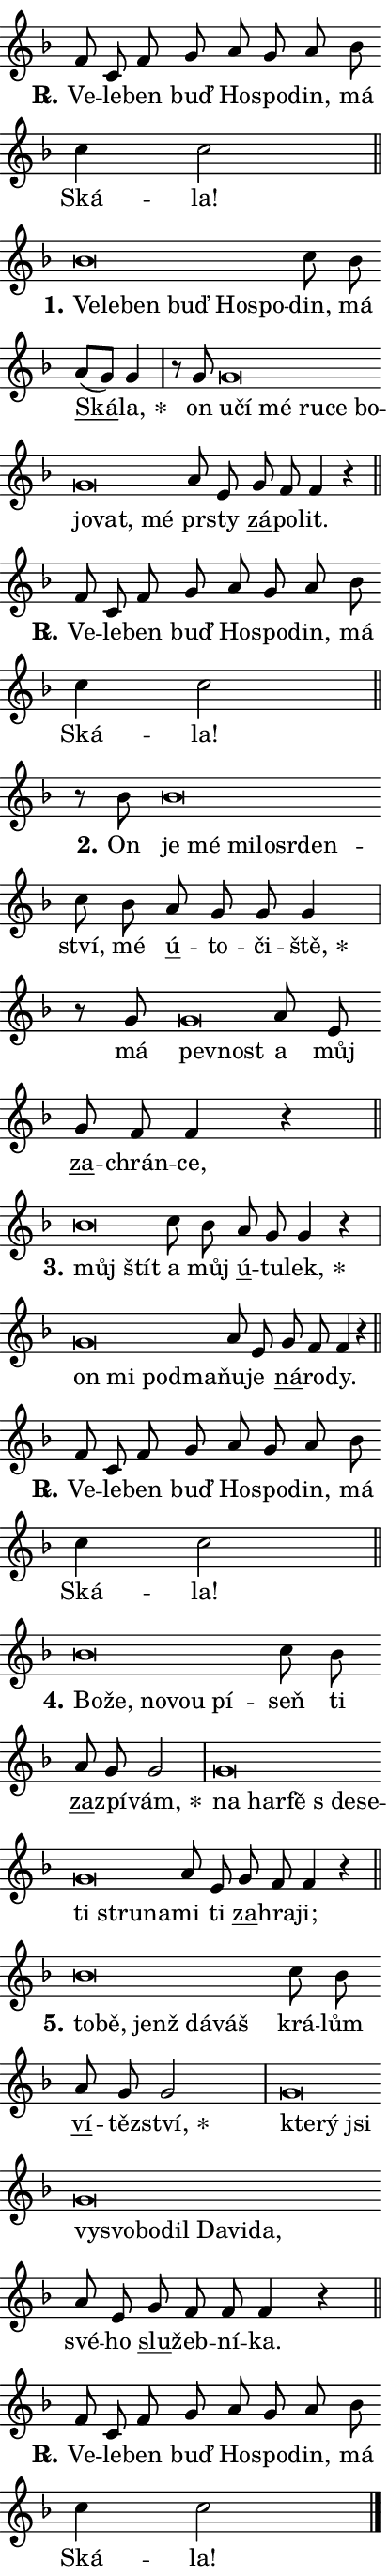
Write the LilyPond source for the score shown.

\version "2.24.0"
\header { tagline = "" }
\paper {
  indent = 0\cm
  top-margin = 0\cm
  right-margin = 0.13\cm % to fit lyric hyphens
  bottom-margin = 0\cm
  left-margin = 0\cm
  paper-width = 7\cm
  page-breaking = #ly:one-page-breaking
  system-system-spacing.basic-distance = #11
  score-system-spacing.basic-distance = #11
  ragged-last = ##f
}


%% Author: Thomas Morley
%% https://lists.gnu.org/archive/html/lilypond-user/2020-05/msg00002.html
#(define (line-position grob)
"Returns position of @var[grob} in current system:
   @code{'start}, if at first time-step
   @code{'end}, if at last time-step
   @code{'middle} otherwise
"
  (let* ((col (ly:item-get-column grob))
         (ln (ly:grob-object col 'left-neighbor))
         (rn (ly:grob-object col 'right-neighbor))
         (col-to-check-left (if (ly:grob? ln) ln col))
         (col-to-check-right (if (ly:grob? rn) rn col))
         (break-dir-left
           (and
             (ly:grob-property col-to-check-left 'non-musical #f)
             (ly:item-break-dir col-to-check-left)))
         (break-dir-right
           (and
             (ly:grob-property col-to-check-right 'non-musical #f)
             (ly:item-break-dir col-to-check-right))))
        (cond ((eqv? 1 break-dir-left) 'start)
              ((eqv? -1 break-dir-right) 'end)
              (else 'middle))))

#(define (tranparent-at-line-position vctor)
  (lambda (grob)
  "Relying on @code{line-position} select the relevant enry from @var{vctor}.
Used to determine transparency,"
    (case (line-position grob)
      ((end) (not (vector-ref vctor 0)))
      ((middle) (not (vector-ref vctor 1)))
      ((start) (not (vector-ref vctor 2))))))

noteHeadBreakVisibility =
#(define-music-function (break-visibility)(vector?)
"Makes @code{NoteHead}s transparent relying on @var{break-visibility}"
#{
  \override NoteHead.transparent =
    #(tranparent-at-line-position break-visibility)
#})

#(define delete-ledgers-for-transparent-note-heads
  (lambda (grob)
    "Reads whether a @code{NoteHead} is transparent.
If so this @code{NoteHead} is removed from @code{'note-heads} from
@var{grob}, which is supposed to be @code{LedgerLineSpanner}.
As a result ledgers are not printed for this @code{NoteHead}"
    (let* ((nhds-array (ly:grob-object grob 'note-heads))
           (nhds-list
             (if (ly:grob-array? nhds-array)
                 (ly:grob-array->list nhds-array)
                 '()))
           ;; Relies on the transparent-property being done before
           ;; Staff.LedgerLineSpanner.after-line-breaking is executed.
           ;; This is fragile ...
           (to-keep
             (remove
               (lambda (nhd)
                 (ly:grob-property nhd 'transparent #f))
               nhds-list)))
      ;; TODO find a better method to iterate over grob-arrays, similiar
      ;; to filter/remove etc for lists
      ;; For now rebuilt from scratch
      (set! (ly:grob-object grob 'note-heads)  '())
      (for-each
        (lambda (nhd)
          (ly:pointer-group-interface::add-grob grob 'note-heads nhd))
        to-keep))))

squashNotes = {
  \override NoteHead.X-extent = #'(-0.2 . 0.2)
  \override NoteHead.Y-extent = #'(-0.75 . 0)
  \override NoteHead.stencil =
    #(lambda (grob)
       (let ((pos (ly:grob-property grob 'staff-position)))
         (begin
           (if (< pos -7) (display "ERROR: Lower brevis then expected\n") (display ""))
           (if (<= pos -6) ly:text-interface::print ly:note-head::print))))
}
unSquashNotes = {
  \revert NoteHead.X-extent
  \revert NoteHead.Y-extent
  \revert NoteHead.stencil
}

hideNotes = \noteHeadBreakVisibility #begin-of-line-visible
unHideNotes = \noteHeadBreakVisibility #all-visible

% work-around for resetting accidentals
% https://lilypond.org/doc/v2.23/Documentation/notation/displaying-rhythms#unmetered-music
cadenzaMeasure = {
  \cadenzaOff
  \partial 1024 s1024
  \cadenzaOn
}

#(define-markup-command (accent layout props text) (markup?)
  "Underline accented syllable"
  (interpret-markup layout props
    #{\markup \override #'(offset . 4.3) \underline { #text }#}))

responsum = \markup \concat {
  "R" \hspace #-1.05 \path #0.1 #'((moveto 0 0.07) (lineto 0.9 0.8)) \hspace #0.05 "."
}

spaceSize = #0.6828661417322834 % exact space size for TeX Gyre Schola

\layout {
  \context {
    \Staff
    \remove "Time_signature_engraver"
    \override LedgerLineSpanner.after-line-breaking = #delete-ledgers-for-transparent-note-heads
  }
  \context {
    \Lyrics {
      \override LyricSpace.minimum-distance = \spaceSize
      \override LyricText.font-name = #"TeX Gyre Schola"
      \override LyricText.font-size = 1
      \override StanzaNumber.font-name = #"TeX Gyre Schola Bold"
      \override StanzaNumber.font-size = 1
    }
  }
  \context {
    \Score 
    \override NoteHead.text =
      #(lambda (grob) 
        (let ((pos (ly:grob-property grob 'staff-position)))
          #{\markup {
            \combine
              \halign #-0.55 \raise #(if (= pos -6) 0 0.5) \override #'(thickness . 2) \draw-line #'(3.2 . 0)
              \musicglyph "noteheads.sM1"
          }#}))
  }
}

% magnetic-lyrics.ily
%
%   written by
%     Jean Abou Samra <jean@abou-samra.fr>
%     Werner Lemberg <wl@gnu.org>
%
%   adapted by
%     Jiri Hon <jiri.hon@gmail.com>
%
% Version 2022-Apr-15

% https://www.mail-archive.com/lilypond-user@gnu.org/msg149350.html

#(define (Left_hyphen_pointer_engraver context)
   "Collect syllable-hyphen-syllable occurrences in lyrics and store
them in properties.  This engraver only looks to the left.  For
example, if the lyrics input is @code{foo -- bar}, it does the
following.

@itemize @bullet
@item
Set the @code{text} property of the @code{LyricHyphen} grob between
@q{foo} and @q{bar} to @code{foo}.

@item
Set the @code{left-hyphen} property of the @code{LyricText} grob with
text @q{foo} to the @code{LyricHyphen} grob between @q{foo} and
@q{bar}.
@end itemize

Use this auxiliary engraver in combination with the
@code{lyric-@/text::@/apply-@/magnetic-@/offset!} hook."
   (let ((hyphen #f)
         (text #f))
     (make-engraver
      (acknowledgers
       ((lyric-syllable-interface engraver grob source-engraver)
        (set! text grob)))
      (end-acknowledgers
       ((lyric-hyphen-interface engraver grob source-engraver)
        ;(when (not (grob::has-interface grob 'lyric-space-interface))
          (set! hyphen grob)));)
      ((stop-translation-timestep engraver)
       (when (and text hyphen)
         (ly:grob-set-object! text 'left-hyphen hyphen))
       (set! text #f)
       (set! hyphen #f)))))

#(define (lyric-text::apply-magnetic-offset! grob)
   "If the space between two syllables is less than the value in
property @code{LyricText@/.details@/.squash-threshold}, move the right
syllable to the left so that it gets concatenated with the left
syllable.

Use this function as a hook for
@code{LyricText@/.after-@/line-@/breaking} if the
@code{Left_@/hyphen_@/pointer_@/engraver} is active."
   (let ((hyphen (ly:grob-object grob 'left-hyphen #f)))
     (when hyphen
       (let ((left-text (ly:spanner-bound hyphen LEFT)))
         (when (grob::has-interface left-text 'lyric-syllable-interface)
           (let* ((common (ly:grob-common-refpoint grob left-text X))
                  (this-x-ext (ly:grob-extent grob common X))
                  (left-x-ext
                   (begin
                     ;; Trigger magnetism for left-text.
                     (ly:grob-property left-text 'after-line-breaking)
                     (ly:grob-extent left-text common X)))
                  ;; `delta` is the gap width between two syllables.
                  (delta (- (interval-start this-x-ext)
                            (interval-end left-x-ext)))
                  (details (ly:grob-property grob 'details))
                  (threshold (assoc-get 'squash-threshold details 0.2)))
             (when (< delta threshold)
               (let* (;; We have to manipulate the input text so that
                      ;; ligatures crossing syllable boundaries are not
                      ;; disabled.  For languages based on the Latin
                      ;; script this is essentially a beautification.
                      ;; However, for non-Western scripts it can be a
                      ;; necessity.
                      (lt (ly:grob-property left-text 'text))
                      (rt (ly:grob-property grob 'text))
                      (is-space (grob::has-interface hyphen 'lyric-space-interface))
                      (space (if is-space " " ""))
                      (extra-delta (if is-space spaceSize 0))
                      ;; Append new syllable.
                      (ltrt-space (if (and (string? lt) (string? rt))
                                (string-append lt space rt)
                                (make-concat-markup (list lt space rt))))
                      ;; Right-align `ltrt` to the right side.
                      (ltrt-space-markup (grob-interpret-markup
                               grob
                               (make-translate-markup
                                (cons (interval-length this-x-ext) 0)
                                (make-right-align-markup ltrt-space)))))
                 (begin
                   ;; Don't print `left-text`.
                   (ly:grob-set-property! left-text 'stencil #f)
                   ;; Set text and stencil (which holds all collected
                   ;; syllables so far) and shift it to the left.
                   (ly:grob-set-property! grob 'text ltrt-space)
                   (ly:grob-set-property! grob 'stencil ltrt-space-markup)
                   (ly:grob-translate-axis! grob (- (- delta extra-delta)) X))))))))))


#(define (lyric-hyphen::displace-bounds-first grob)
   ;; Make very sure this callback isn't triggered too early.
   (let ((left (ly:spanner-bound grob LEFT))
         (right (ly:spanner-bound grob RIGHT)))
     (ly:grob-property left 'after-line-breaking)
     (ly:grob-property right 'after-line-breaking)
     (ly:lyric-hyphen::print grob)))

squashThreshold = #0.4

\layout {
  \context {
    \Lyrics
    \consists #Left_hyphen_pointer_engraver
    \override LyricText.after-line-breaking =
      #lyric-text::apply-magnetic-offset!
    \override LyricHyphen.stencil = #lyric-hyphen::displace-bounds-first
    \override LyricText.details.squash-threshold = \squashThreshold
    \override LyricHyphen.minimum-distance = 0
    \override LyricHyphen.minimum-length = \squashThreshold
  }
}

squashText = \override LyricText.details.squash-threshold = 9999
unSquashText = \override LyricText.details.squash-threshold = \squashThreshold

leftText = \override LyricText.self-alignment-X = #LEFT
unLeftText = \revert LyricText.self-alignment-X

starOffset = #(lambda (grob) 
                (let ((x_offset (ly:self-alignment-interface::aligned-on-x-parent grob)))
                  (if (= x_offset 0) 0 (+ x_offset 1.2))))

star = #(define-music-function (syllable)(string?)
"Append star separator at the end of a syllable"
#{
  \once \override LyricText.X-offset = #starOffset
  \lyricmode { \markup {
    #syllable
    \override #'((font-name . "TeX Gyre Schola Bold")) \hspace #0.2 \lower #0.65 \larger "*"
  } }
#})

starAccent = #(define-music-function (syllable)(string?)
"Append star separator at the end of a syllable and make accent"
#{
  \once \override LyricText.X-offset = #starOffset
  \lyricmode { \markup {
    \accent #syllable
    \override #'((font-name . "TeX Gyre Schola Bold")) \hspace #0.2 \lower #0.65 \larger "*"
  } }
#})

breath = #(define-music-function (syllable)(string?)
"Append breathing indicator at the end of a syllable"
#{
  \lyricmode { \markup { #syllable "+" } }
#})

optionalBreath = #(define-music-function (syllable)(string?)
"Append optional breathing indicator at the end of a syllable"
#{
  \lyricmode { \markup { #syllable "(+)" } }
#})


\score {
    <<
        \new Voice = "melody" { \cadenzaOn \key f \major \relative { f'8 c f g \bar "" a g a bes \bar "" c4 c2 \cadenzaMeasure \bar "||" \break } }
        \new Lyrics \lyricsto "melody" { \lyricmode { \set stanza = \responsum
Ve -- le -- ben buď Ho -- spo -- din, má Ská -- la! } }
    >>
    \layout {}
}

\score {
    <<
        \new Voice = "melody" { \cadenzaOn \key f \major \relative { \squashNotes bes'\breve*1/16 \hideNotes \breve*1/16 \bar "" \breve*1/16 \bar "" \breve*1/16 \bar "" \breve*1/16 \breve*1/16 \bar "" \unHideNotes \unSquashNotes c8 bes \bar "" a[( g)] g4 \cadenzaMeasure \bar "|" r8 g8 \squashNotes g\breve*1/16 \hideNotes \breve*1/16 \bar "" \breve*1/16 \bar "" \breve*1/16 \bar "" \breve*1/16 \bar "" \breve*1/16 \bar "" \breve*1/16 \bar "" \breve*1/16 \breve*1/16 \bar "" \unHideNotes \unSquashNotes a8 e \bar "" g f f4 r \cadenzaMeasure \bar "||" \break } }
        \new Lyrics \lyricsto "melody" { \lyricmode { \set stanza = "1."
\leftText Ve -- \squashText le -- ben buď Ho -- spo -- \unLeftText \unSquashText din, má \markup \accent Ská -- \star la, on \leftText u -- \squashText čí mé ru -- ce bo -- jo -- vat, mé \unLeftText \unSquashText pr -- sty \markup \accent zá -- po -- lit. } }
    >>
    \layout {}
}

\score {
    <<
        \new Voice = "melody" { \cadenzaOn \key f \major \relative { f'8 c f g \bar "" a g a bes \bar "" c4 c2 \cadenzaMeasure \bar "||" \break } }
        \new Lyrics \lyricsto "melody" { \lyricmode { \set stanza = \responsum
Ve -- le -- ben buď Ho -- spo -- din, má Ská -- la! } }
    >>
    \layout {}
}

\score {
    <<
        \new Voice = "melody" { \cadenzaOn \key f \major \relative { r8 bes'8 \squashNotes bes\breve*1/16 \hideNotes \breve*1/16 \bar "" \breve*1/16 \bar "" \breve*1/16 \bar "" \breve*1/16 \breve*1/16 \bar "" \unHideNotes \unSquashNotes c8 bes \bar "" a g g g4 \cadenzaMeasure \bar "|" r8 g8 \squashNotes g\breve*1/16 \hideNotes \breve*1/16 \bar "" \unHideNotes \unSquashNotes a8 e \bar "" g f f4 r \cadenzaMeasure \bar "||" \break } }
        \new Lyrics \lyricsto "melody" { \lyricmode { \set stanza = "2."
On \leftText je \squashText mé mi -- lo -- sr -- den -- \unLeftText \unSquashText ství, mé \markup \accent ú -- to -- či -- \star ště, má \leftText pev -- \squashText nost \unLeftText \unSquashText a můj \markup \accent za -- chrán -- ce, } }
    >>
    \layout {}
}

\score {
    <<
        \new Voice = "melody" { \cadenzaOn \key f \major \relative { \squashNotes bes'\breve*1/16 \hideNotes \breve*1/16 \bar "" \unHideNotes \unSquashNotes c8 bes \bar "" a g g4 r \cadenzaMeasure \bar "|" \squashNotes g\breve*1/16 \hideNotes \breve*1/16 \bar "" \breve*1/16 \breve*1/16 \bar "" \unHideNotes \unSquashNotes a8 e \bar "" g f f4 r \cadenzaMeasure \bar "||" \break } }
        \new Lyrics \lyricsto "melody" { \lyricmode { \set stanza = "3."
\leftText můj \squashText štít \unLeftText \unSquashText a můj \markup \accent ú -- tu -- \star lek, \leftText on \squashText mi pod -- ma -- \unLeftText \unSquashText ňu -- je \markup \accent ná -- ro -- dy. } }
    >>
    \layout {}
}

\score {
    <<
        \new Voice = "melody" { \cadenzaOn \key f \major \relative { f'8 c f g \bar "" a g a bes \bar "" c4 c2 \cadenzaMeasure \bar "||" \break } }
        \new Lyrics \lyricsto "melody" { \lyricmode { \set stanza = \responsum
Ve -- le -- ben buď Ho -- spo -- din, má Ská -- la! } }
    >>
    \layout {}
}

\score {
    <<
        \new Voice = "melody" { \cadenzaOn \key f \major \relative { \squashNotes bes'\breve*1/16 \hideNotes \breve*1/16 \bar "" \breve*1/16 \bar "" \breve*1/16 \breve*1/16 \bar "" \unHideNotes \unSquashNotes c8 bes \bar "" a g g2 \cadenzaMeasure \bar "|" \squashNotes g\breve*1/16 \hideNotes \breve*1/16 \bar "" \breve*1/16 \bar "" \breve*1/16 \bar "" \breve*1/16 \bar "" \breve*1/16 \bar "" \breve*1/16 \breve*1/16 \bar "" \unHideNotes \unSquashNotes a8 e \bar "" g f f4 r \cadenzaMeasure \bar "||" \break } }
        \new Lyrics \lyricsto "melody" { \lyricmode { \set stanza = "4."
\leftText Bo -- \squashText že, no -- vou pí -- \unLeftText \unSquashText seň ti \markup \accent za -- zpí -- \star vám, \leftText na \squashText har -- fě "s de" -- se -- ti stru -- na -- \unLeftText \unSquashText mi ti \markup \accent za -- hra -- ji; } }
    >>
    \layout {}
}

\score {
    <<
        \new Voice = "melody" { \cadenzaOn \key f \major \relative { \squashNotes bes'\breve*1/16 \hideNotes \breve*1/16 \bar "" \breve*1/16 \bar "" \breve*1/16 \breve*1/16 \bar "" \unHideNotes \unSquashNotes c8 bes \bar "" a g g2 \cadenzaMeasure \bar "|" \squashNotes g\breve*1/16 \hideNotes \breve*1/16 \bar "" \breve*1/16 \bar "" \breve*1/16 \bar "" \breve*1/16 \bar "" \breve*1/16 \bar "" \breve*1/16 \bar "" \breve*1/16 \bar "" \breve*1/16 \breve*1/16 \bar "" \unHideNotes \unSquashNotes a8 e \bar "" g f f f4 r \cadenzaMeasure \bar "||" \break } }
        \new Lyrics \lyricsto "melody" { \lyricmode { \set stanza = "5."
\leftText to -- \squashText bě, jenž dá -- váš \unLeftText \unSquashText krá -- lům \markup \accent ví -- těz -- \star ství, \leftText kte -- \squashText rý jsi vy -- svo -- bo -- dil Da -- vi -- da, \unLeftText \unSquashText své -- ho \markup \accent slu -- žeb -- ní -- ka. } }
    >>
    \layout {}
}

\score {
    <<
        \new Voice = "melody" { \cadenzaOn \key f \major \relative { f'8 c f g \bar "" a g a bes \bar "" c4 c2 \cadenzaMeasure \bar "||" \break } \bar "|." }
        \new Lyrics \lyricsto "melody" { \lyricmode { \set stanza = \responsum
Ve -- le -- ben buď Ho -- spo -- din, má Ská -- la! } }
    >>
    \layout {}
}
